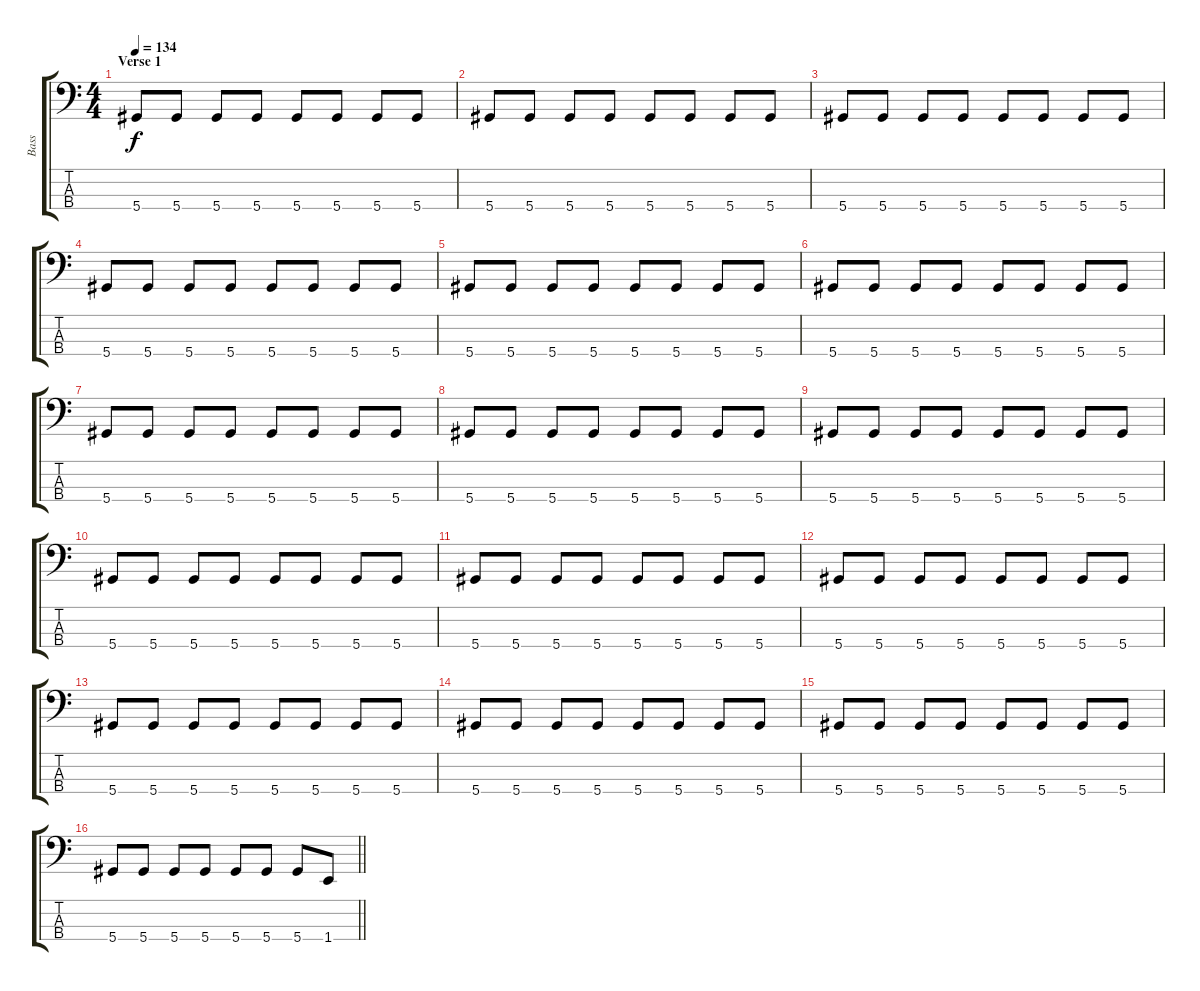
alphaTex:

\track ("Bass" "Bass") {instrument electricbassfinger}
\staff {score tabs}
\tuning (Gb2 Db2 Ab1 Eb1) {hide}
\ts (4 4)
\section ("" "Verse 1")
\tempo 134
\clef f4
\ks c
5.4.8{dy f} 5.4.8 5.4.8 5.4.8 5.4.8 5.4.8 5.4.8 5.4.8 |
5.4.8 5.4.8 5.4.8 5.4.8 5.4.8 5.4.8 5.4.8 5.4.8 |
5.4.8 5.4.8 5.4.8 5.4.8 5.4.8 5.4.8 5.4.8 5.4.8 |
5.4.8 5.4.8 5.4.8 5.4.8 5.4.8 5.4.8 5.4.8 5.4.8 |
5.4.8 5.4.8 5.4.8 5.4.8 5.4.8 5.4.8 5.4.8 5.4.8 |
5.4.8 5.4.8 5.4.8 5.4.8 5.4.8 5.4.8 5.4.8 5.4.8 |
5.4.8 5.4.8 5.4.8 5.4.8 5.4.8 5.4.8 5.4.8 5.4.8 |
5.4.8 5.4.8 5.4.8 5.4.8 5.4.8 5.4.8 5.4.8 5.4.8 |
5.4.8 5.4.8 5.4.8 5.4.8 5.4.8 5.4.8 5.4.8 5.4.8 |
5.4.8 5.4.8 5.4.8 5.4.8 5.4.8 5.4.8 5.4.8 5.4.8 |
5.4.8 5.4.8 5.4.8 5.4.8 5.4.8 5.4.8 5.4.8 5.4.8 |
5.4.8 5.4.8 5.4.8 5.4.8 5.4.8 5.4.8 5.4.8 5.4.8 |
5.4.8 5.4.8 5.4.8 5.4.8 5.4.8 5.4.8 5.4.8 5.4.8 |
5.4.8 5.4.8 5.4.8 5.4.8 5.4.8 5.4.8 5.4.8 5.4.8 |
5.4.8 5.4.8 5.4.8 5.4.8 5.4.8 5.4.8 5.4.8 5.4.8 |
\barLineRight lightlight
5.4.8 5.4.8 5.4.8 5.4.8 5.4.8 5.4.8 5.4.8 1.4.8
